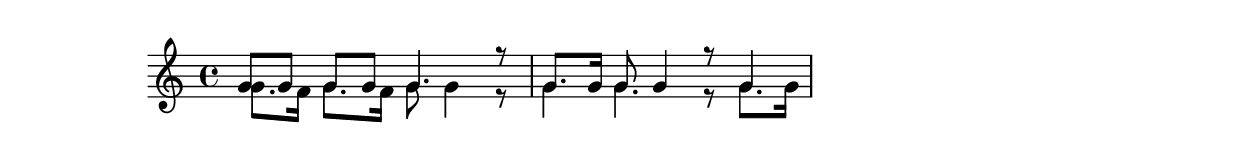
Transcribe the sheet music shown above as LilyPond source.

\version "2.10.0"
\header {
    
    texidoc = "If @code{NoteCollision} has
 @code{merge-differently-dotted = ##t} note
heads that have differing dot counts may be merged anyway.  Dots
should not disappear when merging similar note heads."
    
}

\layout { ragged-right= ##t }
	
\context Staff \relative c'' <<
  {
    g8[ g8]
    \override Staff.NoteCollision  #'merge-differently-dotted = ##t
    g8[ g8]
    g4. r8 g8. g16
    g8 g4 r8 g4
  }
  \\
  {
    g8.[ f16]
    g8.[ f16]
    g8 g4 r8 g4
    g4. r8 g8. g16
  }
>>

